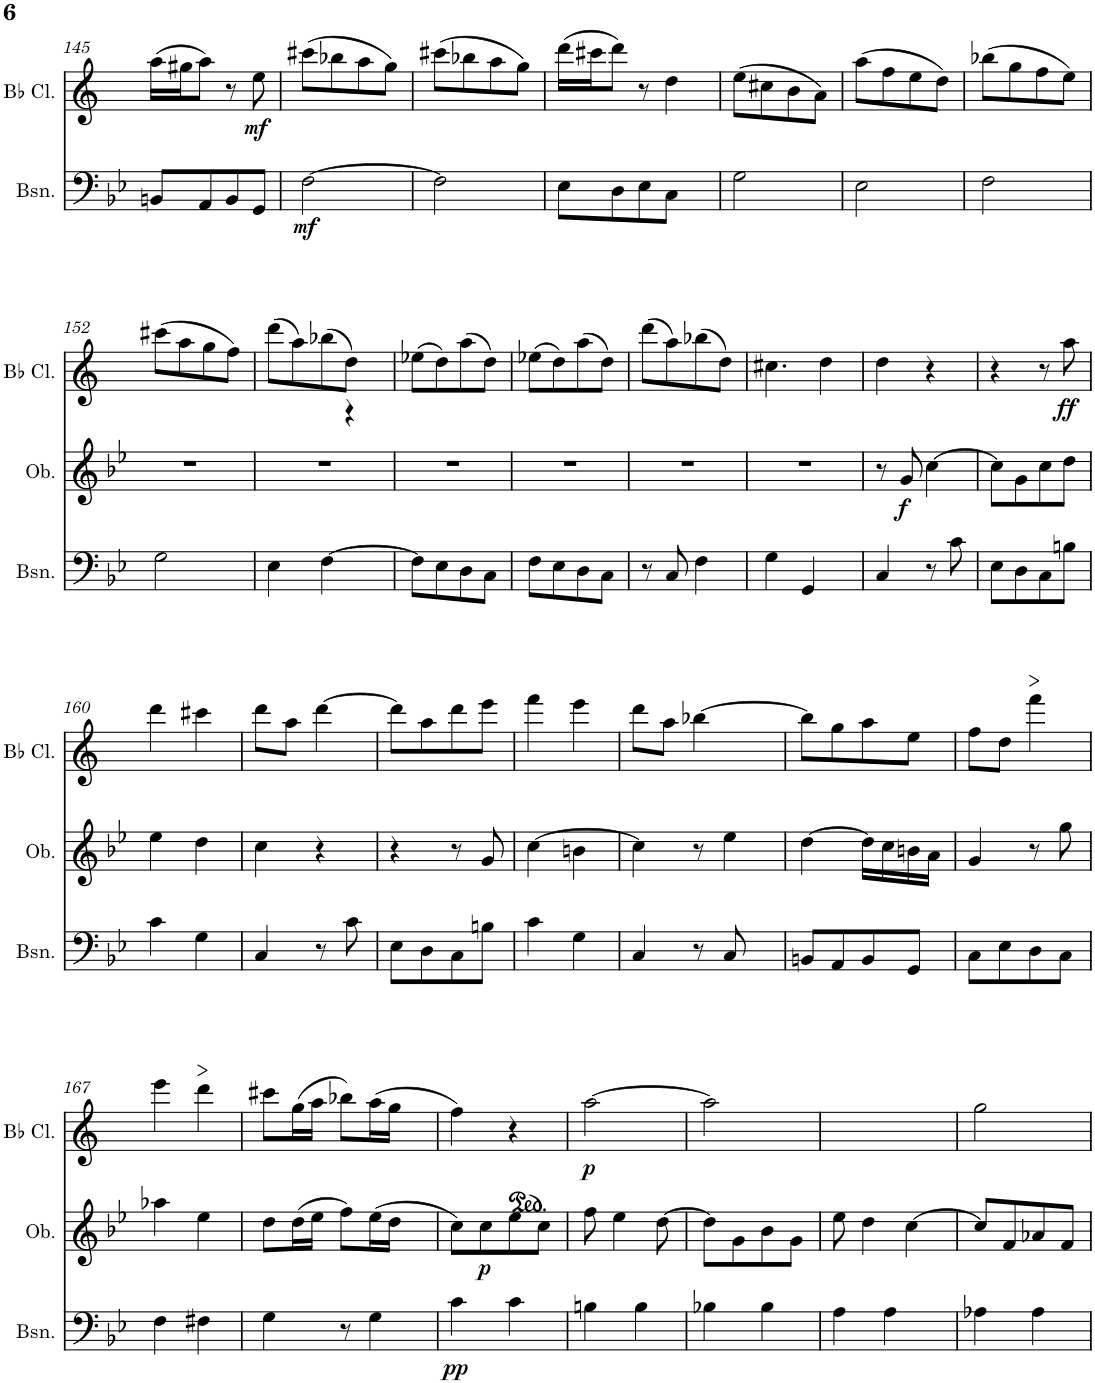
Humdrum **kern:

**kern	**dynam	**kern	**dynam	**kern	**dynam
*part3	*part3	*part2	*part2	*part1	*part1
*staff3	*staff3	*staff2	*staff2	*staff1	*staff1
*I"Bassoon	*	*I"Oboe	*	*I"Bb Clarinet	*
*I'Bsn.	*	*I'Ob.	*	*I'Bb Cl.	*
!!LO:PB:g=z
*clefF4	*	*clefG2	*	*clefG2	*
*	*	*	*	*Trd1c2	*
*k[b-e-]	*	*k[b-e-]	*	*k[]	*
*M2/4	*	*M2/4	*	*M2/4	*
=145	=145	=145	=145	=145	=145
8BBn/L	.	2r	.	(>16aa\LL	.
.	.	.	.	16gg#X\J	.
8AA/	.	.	.	8aa\J)	.
8BB/	.	.	.	8r	.
!	!	!	!	!	!LO:DY:b
8GG/J	.	.	.	8ee\	mf
=146	=146	=146	=146	=146	=146
!	!LO:DY:b	!	!	!	!
[>2F\	mf	2r	.	(>8ccc#X\L	.
.	.	.	.	8bb-X\	.
.	.	.	.	8aa\	.
.	.	.	.	8gg\J)	.
=147	=147	=147	=147	=147	=147
2F\]	.	2r	.	(>8ccc#X\L	.
.	.	.	.	8bb-X\	.
.	.	.	.	8aa\	.
.	.	.	.	8gg\J)	.
=148	=148	=148	=148	=148	=148
8E-\L	.	2r	.	(>16ddd\LL	.
.	.	.	.	16ccc#X\J	.
8D\	.	.	.	8ddd\J)	.
8E-\	.	.	.	8r	.
8C\J	.	.	.	[8dd\	.
8ryy	.	8ryy	.	8ryy	.
=149	=149	=149	=149	=149	=149
2G\	.	2r	.	(>8ee\L	.
.	.	.	.	8dd\]	.
.	.	.	.	8cc#X\	.
.	.	.	.	8b\	.
8ryy	.	8ryy	.	8a\J)	.
=150	=150	=150	=150	=150	=150
2E-\	.	2r	.	(>8aa\L	.
.	.	.	.	8ff\	.
.	.	.	.	8ee\	.
.	.	.	.	8dd\J)	.
=151	=151	=151	=151	=151	=151
2F\	.	2r	.	(>8bb-X\L	.
.	.	.	.	8gg\	.
.	.	.	.	8ff\	.
.	.	.	.	8ee\J)	.
!!LO:LB:g=z
=152	=152	=152	=152	=152	=152
2G\	.	2r	.	(>8ccc#X\L	.
.	.	.	.	8aa\	.
.	.	.	.	8gg\	.
.	.	.	.	8ff\J)	.
=153	=153	=153	=153	=153	=153
*	*	*	*	*^	*
4E-\	.	2r	.	(>8ddd\L	4.ryy	.
.	.	.	.	8aa\)	.	.
[>4F\	.	.	.	(>8bb-X\	.	.
.	.	.	.	8dd\J)	8r	.
8ryy	.	8ryy	.	8ryy	8ryy	.
*	*	*	*	*v	*v	*
=154	=154	=154	=154	=154	=154
8F\L]	.	2r	.	(>8ee-X\L	.
8E-\	.	.	.	8r	.
8D\	.	.	.	8dd\)	.
8C\J	.	.	.	(>8aa\	.
8ryy	.	8ryy	.	8dd\J)	.
=155	=155	=155	=155	=155	=155
8F\L	.	2r	.	(>8ee-X\L	.
8E-\	.	.	.	8dd\)	.
8D\	.	.	.	(>8aa\	.
8C\J	.	.	.	8dd\J)	.
=156	=156	=156	=156	=156	=156
8r	.	2r	.	(>8ddd\L	.
8C/	.	.	.	8aa\)	.
4F\	.	.	.	(>8bb-X\	.
.	.	.	.	8dd\J)	.
=157	=157	=157	=157	=157	=157
4G\	.	2r	.	4.cc#X\	.
4GG/	.	.	.	.	.
.	.	.	.	[8dd\	.
8ryy	.	8ryy	.	8ryy	.
=158	=158	=158	=158	=158	=158
4C/	.	8r	.	4dd\	.
!	!	!	!LO:DY:b	!	!
.	.	8g/	f	.	.
8r	.	[>4cc\	.	8dd\]	.
8c\	.	.	.	4r	.
8ryy	.	8ryy	.	.	.
=159	=159	=159	=159	=159	=159
8E-\L	.	8cc\L]	.	4r	.
8D\	.	8g\	.	.	.
8C\	.	8cc\	.	8r	.
!	!	!	!	!	!LO:DY:b
8Bn\J	.	8dd\J	.	8aa\	ff
!!LO:LB:g=z
=160	=160	=160	=160	=160	=160
4c\	.	4ee-\	.	4ddd\	.
4G\	.	4dd\	.	4ccc#X\	.
=161	=161	=161	=161	=161	=161
4C/	.	4cc\	.	8ddd\L	.
.	.	.	.	8aa\J	.
8r	.	4r	.	[>4ddd\	.
8c\	.	.	.	.	.
=162	=162	=162	=162	=162	=162
8E-\L	.	4r	.	8ddd\L]	.
8D\	.	.	.	8aa\	.
8C\	.	8r	.	8ddd\	.
8Bn\J	.	8g/	.	8eee\J	.
=163	=163	=163	=163	=163	=163
4c\	.	[>4cc\	.	4fff\	.
4G\	.	4bn\	.	4eee\	.
=164	=164	=164	=164	=164	=164
4C/	.	4cc\]	.	8ddd\L	.
.	.	.	.	8aa\J	.
8r	.	8r	.	[>4bb-X\	.
8C/	.	[8ee-\	.	.	.
8ryy	.	8ryy	.	8ryy	.
=165	=165	=165	=165	=165	=165
8BBn/L	.	[>4dd\	.	8bb-\L]	.
8AA/	.	.	.	8gg\	.
8BB/	.	8ee-\]	.	8aa\	.
8GG/J	.	16dd\LL]	.	8ee\J	.
.	.	16cc\	.	.	.
8ryy	.	16bn\	.	8ryy	.
.	.	16a\JJ	.	.	.
=166	=166	=166	=166	=166	=166
8C\L	.	4g/	.	8ff\L	.
8E-\	.	.	.	8dd\J	.
!	!	!	!	!	!LO:HP:b
8D\	.	8r	.	4fff\	>
8C\J	.	8gg\	.	.	.
.	.	.	.	.	]
!!LO:LB:g=z
=167	=167	=167	=167	=167	=167
!	!	!	!	!	!LO:HP:b
4F\	.	4aa-X\	.	4eee\	>
4F#X\	.	4ee-\	.	4ddd\	]
=168	=168	=168	=168	=168	=168
4G\	.	8dd\L	.	8ccc#X\L	.
.	.	(>16dd\L	.	(>16gg\L	.
.	.	16ee-\JJ	.	16aa\JJ	.
8r	.	8ff\L)	.	8bb-X\L)	.
[8G\	.	(>16ee-\L	.	(>16aa\L	.
.	.	16dd\JJ	.	16gg\JJ	.
8ryy	.	8ryy	.	8ryy	.
=169	=169	=169	=169	=169	=169
!	!LO:DY:b	!	!	!	!
4c\	pp	8cc\L)	.	4ff\)	.
!	!	!	!LO:DY:b	!	!
.	.	8cc\	p	.	.
8G\]	.	8ee-\	.	4r	.
4c\	.	8cc\J	.	.	.
.	.	8ryy	.	8ryy	.
=170	=170	=170	=170	=170	=170
!	!	!	!	!	!LO:DY:b
4Bn\	.	8ff\	.	[>2aa\	p
.	.	4ee-\	.	.	.
4B\	.	.	.	.	.
.	.	[>8dd\	.	.	.
=171	=171	=171	=171	=171	=171
4B-X\	.	8dd\L]	.	2aa\]	.
.	.	8g\	.	.	.
4B-\	.	8b-\	.	.	.
.	.	8g\J	.	.	.
=172	=172	=172	=172	=172	=172
4A\	.	8ee-\	.	2ryy	.
.	.	4dd\	.	.	.
4A\	.	.	.	.	.
.	.	[>8cc\	.	.	.
8ryy	.	8ryy	.	8ryy	.
=173	=173	=173	=173	=173	=173
4A-X\	.	8cc/L]	.	2gg\	.
.	.	8cc\_	.	.	.
4A-\	.	8f/	.	.	.
.	.	8a-X/	.	.	.
8ryy	.	8f/J	.	8ryy	.
=	=	=	=	=	=
*-	*-	*-	*-	*-	*-
